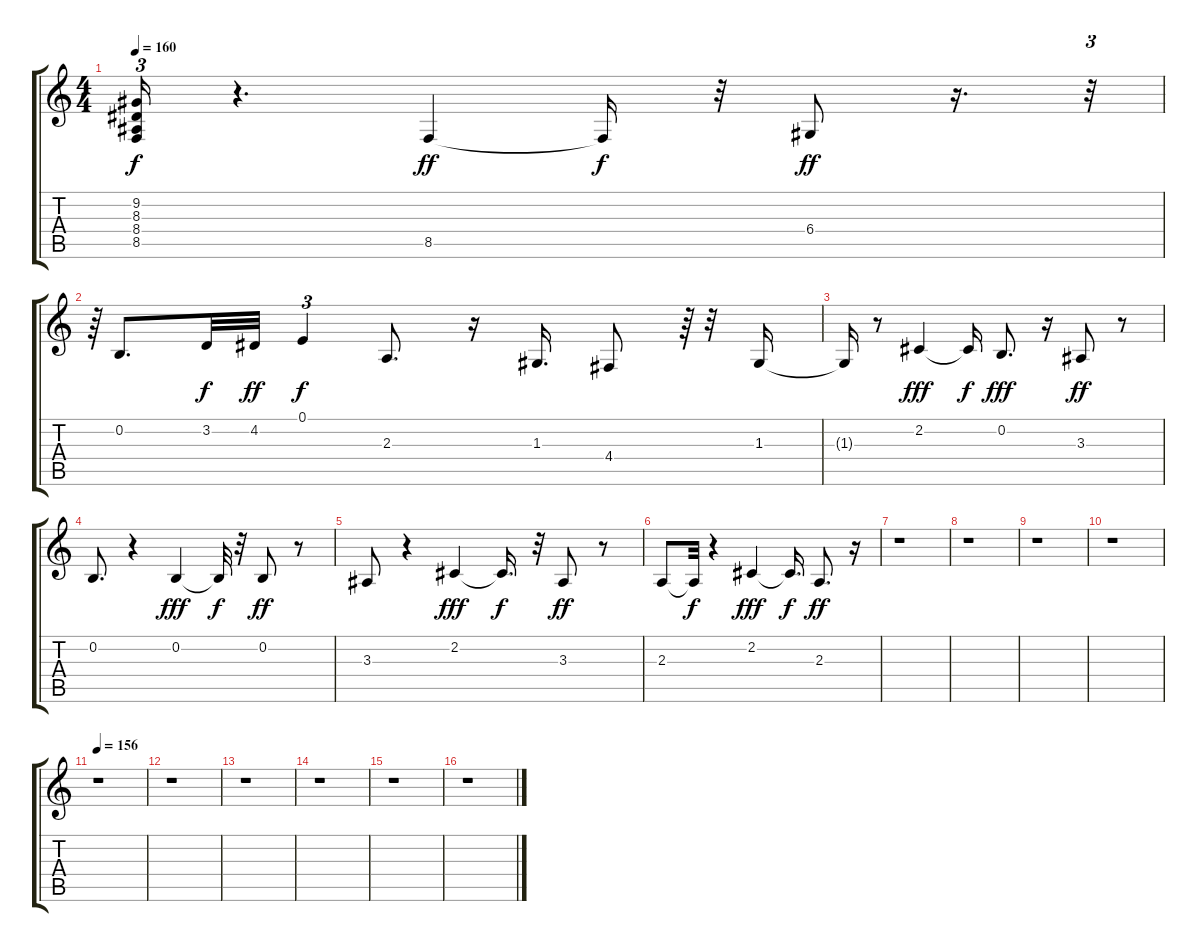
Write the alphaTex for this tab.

\track "" {instrument trombone}
\staff {score tabs}
\tuning (E4 B3 G3 D3 A2 E2) {hide}
\ts (4 4)
\tempo 160
\clef g2
\ks c
(9.2{t} 8.3{t} 8.4{t} 8.5{t}).16{tu (3 2) dy f} r.4{d} 8.5.4{dy ff} 8.5{t}.16{dy f} r.32 6.4.8{dy ff} r.16{d} r.32{tu (3 2)} |
r.64{tu (3 2)} 0.2.8{d} 3.2.32{dy f} 4.2.32{dy ff} 0.1.4{tu (3 2) dy f} 2.3.8{d} r.16 1.3.16{d} 4.4.8 r.64{tu (3 2)} r.32 1.3.16 |
1.3{t}.16 r.8 2.2.4{dy fff} 2.2{t}.16{dy f} 0.2.8{d dy fff} r.16 3.3.8{dy ff} r.8 |
0.2.8{d} r.4 0.2.4{dy fff} 0.2{t}.32{dy f} r.32 0.2.8{dy ff} r.8 |
3.3.8 r.4 2.2.4{dy fff} 2.2{t}.16{d dy f} r.32 3.3.8{dy ff} r.8 |
2.3.8 2.3{t}.32{dy f} r.4 2.2.4{dy fff} 2.2{t}.16{d dy f} 2.3.8{d dy ff} r.16 |
r.1 |
r.1 |
r.1 |
r.1 |
\tempo 156
r.1 |
r.1 |
r.1 |
r.1 |
r.1 |
r.1
